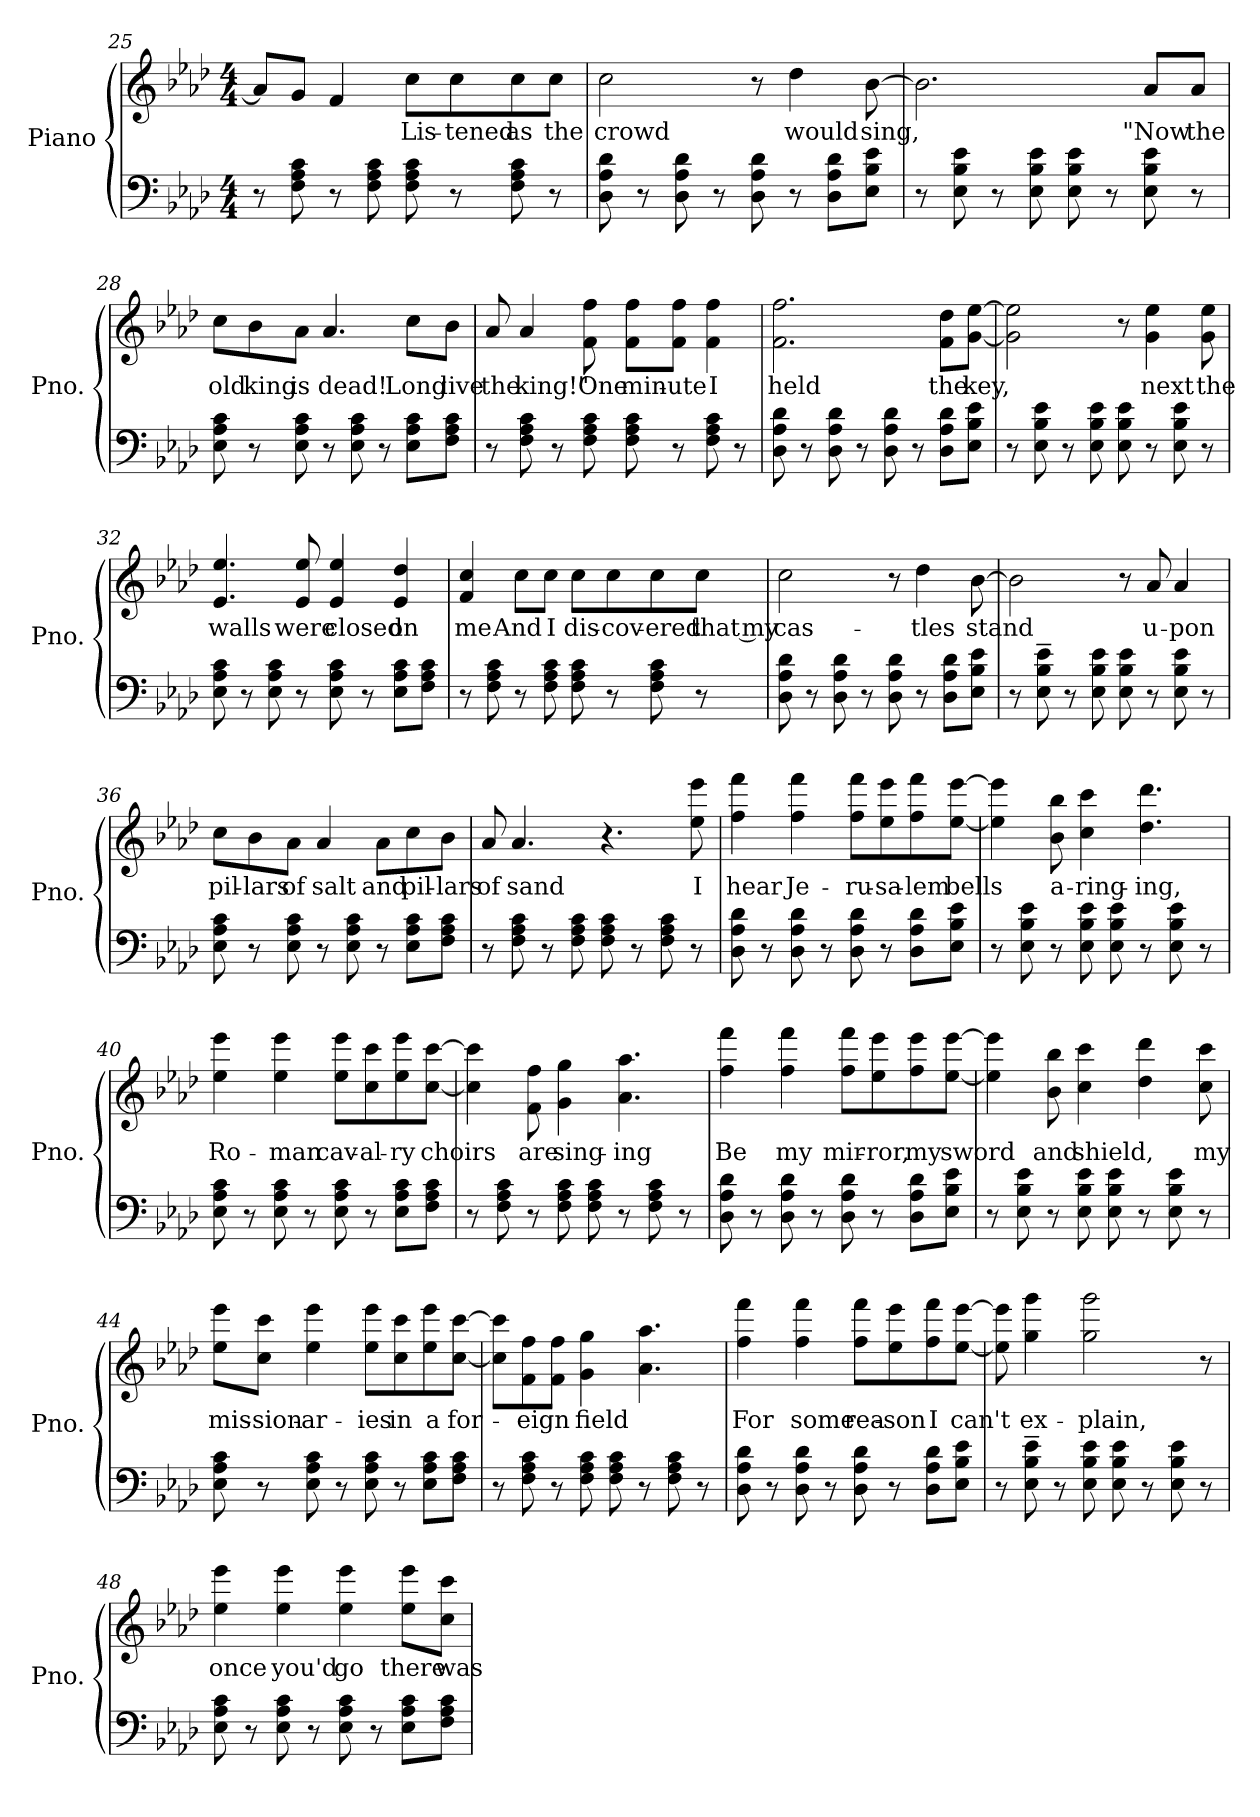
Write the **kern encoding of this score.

**kern	**kern	**text
*part1	*part1	*part1
*staff2	*staff1	*staff1
*I"Piano	*	*
*I'Pno.	*	*
*clefF4	*clefG2	*
*k[b-e-a-d-]	*k[b-e-a-d-]	*
*M4/4	*M4/4	*
=25	=25	=25
8r	8a-/L]	.
8F\ 8A-\ 8c\	8g/J	.
8r	4f/	.
8F\ 8A-\ 8c\	.	.
8F\ 8A-\ 8c\	8cc\L	Lis-
8r	8cc\	-tened
8F\ 8A-\ 8c\	8cc\	as
8r	8cc\J	the
!!LO:PB:g=z
=26	=26	=26
8D-\ 8A-\ 8d-\	2cc\	crowd
8r	.	.
8D-\ 8A-\ 8d-\	.	.
8r	.	.
8D-\ 8A-\ 8d-\	8r	.
8r	4dd-\	would
8D-\ 8A-\ 8d-\L	.	.
8E-\ 8B-\ 8e-\J	[8b-\	sing,
=27	=27	=27
8r	2.b-\]	.
8E-\ 8B-\ 8e-\	.	.
8r	.	.
8E-\ 8B-\ 8e-\	.	.
8E-\ 8B-\ 8e-\	.	.
8r	.	.
8E-\ 8B-\ 8e-\	8a-/L	"Now
8r	8a-/J	the
=28	=28	=28
8E-\ 8A-\ 8c\	8cc\L	old
8r	8b-\	king
8E-\ 8A-\ 8c\	8a-\J	is
8r	4.a-/	dead!
8E-\ 8A-\ 8c\	.	.
8r	.	.
8E-\ 8A-\ 8c\L	8cc\L	Long
8F\ 8A-\ 8c\J	8b-\J	live
=29	=29	=29
8r	8a-/	the
8F\ 8A-\ 8c\	4a-/	king!"
8r	.	.
8F\ 8A-\ 8c\	8f\ 8ff\	One
8F\ 8A-\ 8c\	8f\ 8ff\L	min-
8r	8f\ 8ff\J	-ute
8F\ 8A-\ 8c\	4f\ 4ff\	I
8r	.	.
!!LO:LB:g=z
=30	=30	=30
8D-\ 8A-\ 8d-\	2.f\ 2.ff\	held
8r	.	.
8D-\ 8A-\ 8d-\	.	.
8r	.	.
8D-\ 8A-\ 8d-\	.	.
8r	.	.
8D-\ 8A-\ 8d-\L	8f\ 8dd-\L	the
8E-\ 8B-\ 8e-\J	[8g\ [8ee-\J	key,
=31	=31	=31
8r	2g\] 2ee-\]	.
8E-\ 8B-\ 8e-\	.	.
8r	.	.
8E-\ 8B-\ 8e-\	.	.
8E-\ 8B-\ 8e-\	8r	.
8r	4g\ 4ee-\	next
8E-\ 8B-\ 8e-\	.	.
8r	8g\ 8ee-\	the
=32	=32	=32
8E-\ 8A-\ 8c\	4.e-/ 4.ee-/	walls
8r	.	.
8E-\ 8A-\ 8c\	.	.
8r	8e-/ 8ee-/	were
8E-\ 8A-\ 8c\	4e-/ 4ee-/	closed
8r	.	.
8E-\ 8A-\ 8c\L	4e-/ 4dd-/	on
8F\ 8A-\ 8c\J	.	.
=33	=33	=33
8r	4f/ 4cc/	me
8F\ 8A-\ 8c\	.	.
8r	8cc\L	And
8F\ 8A-\ 8c\	8cc\J	I
8F\ 8A-\ 8c\	8cc\L	dis-
8r	8cc\	-cov-
8F\ 8A-\ 8c\	8cc\	-ered
8r	8cc\J	that my
!!LO:LB:g=z
=34	=34	=34
8D-\ 8A-\ 8d-\	2cc\	cas-
8r	.	.
8D-\ 8A-\ 8d-\	.	.
8r	.	.
8D-\ 8A-\ 8d-\	8r	.
8r	4dd-\	-tles
8D-\ 8A-\ 8d-\L	.	.
8E-\ 8B-\ 8e-\J	[8b-\	stand
=35	=35	=35
8r	2b-\]	.
8E-\~ 8B-\~ 8e-\~	.	.
8r	.	.
8E-\ 8B-\ 8e-\	.	.
8E-\ 8B-\ 8e-\	8r	.
8r	8a-/	u-
8E-\ 8B-\ 8e-\	4a-/	-pon
8r	.	.
=36	=36	=36
8E-\ 8A-\ 8c\	8cc\L	pil-
8r	8b-\	-lars
8E-\ 8A-\ 8c\	8a-\J	of
8r	4a-/	salt
8E-\ 8A-\ 8c\	.	.
8r	8a-\L	and
8E-\ 8A-\ 8c\L	8cc\	pil-
8F\ 8A-\ 8c\J	8b-\J	-lars
=37	=37	=37
8r	8a-/	of
8F\ 8A-\ 8c\	4.a-/	sand
8r	.	.
8F\ 8A-\ 8c\	.	.
8F\ 8A-\ 8c\	4.r	.
8r	.	.
8F\ 8A-\ 8c\	.	.
8r	8ee-\ 8eee-\	I
=38	=38	=38
8D-\ 8A-\ 8d-\	4ff\ 4fff\	hear
8r	.	.
8D-\ 8A-\ 8d-\	4ff\ 4fff\	Je-
8r	.	.
8D-\ 8A-\ 8d-\	8ff\ 8fff\L	-ru-
8r	8ee-\ 8eee-\	-sa-
8D-\ 8A-\ 8d-\L	8ff\ 8fff\	-lem
8E-\ 8B-\ 8e-\J	[8ee-\ [8eee-\J	bells
!!LO:LB:g=z
=39	=39	=39
8r	4ee-\] 4eee-\]	.
8E-\ 8B-\ 8e-\	.	.
8r	8b-\ 8bb-\	a-
8E-\ 8B-\ 8e-\	4cc\ 4ccc\	-ring-
8E-\ 8B-\ 8e-\	.	.
8r	4.dd-\ 4.ddd-\	-ing,
8E-\ 8B-\ 8e-\	.	.
8r	.	.
=40	=40	=40
8E-\ 8A-\ 8c\	4ee-\ 4eee-\	Ro-
8r	.	.
8E-\ 8A-\ 8c\	4ee-\ 4eee-\	-man
8r	.	.
8E-\ 8A-\ 8c\	8ee-\ 8eee-\L	cav-
8r	8cc\ 8ccc\	-al-
8E-\ 8A-\ 8c\L	8ee-\ 8eee-\	-ry
8F\ 8A-\ 8c\J	[8cc\ [8ccc\J	choirs
=41	=41	=41
8r	4cc\] 4ccc\]	.
8F\ 8A-\ 8c\	.	.
8r	8f\ 8ff\	are
8F\ 8A-\ 8c\	4g\ 4gg\	sing-
8F\ 8A-\ 8c\	.	.
8r	4.a-\ 4.aa-\	-ing
8F\ 8A-\ 8c\	.	.
8r	.	.
=42	=42	=42
8D-\ 8A-\ 8d-\	4ff\ 4fff\	Be
8r	.	.
8D-\ 8A-\ 8d-\	4ff\ 4fff\	my
8r	.	.
8D-\ 8A-\ 8d-\	8ff\ 8fff\L	mir-
8r	8ee-\ 8eee-\	-ror,
8D-\ 8A-\ 8d-\L	8ff\ 8eee-\	my
8E-\ 8B-\ 8e-\J	[8ee-\ [8eee-\J	sword
=43	=43	=43
8r	4ee-\] 4eee-\]	.
8E-\ 8B-\ 8e-\	.	.
8r	8b-\ 8bb-\	and
8E-\ 8B-\ 8e-\	4cc\ 4ccc\	shield,
8E-\ 8B-\ 8e-\	.	.
8r	4dd-\ 4ddd-\	.
8E-\ 8B-\ 8e-\	.	.
8r	8cc\ 8ccc\	my
!!LO:LB:g=z
=44	=44	=44
8E-\ 8A-\ 8c\	8ee-\ 8eee-\L	mis-
8r	8cc\ 8ccc\J	-sion-
8E-\ 8A-\ 8c\	4ee-\ 4eee-\	-ar-
8r	.	.
8E-\ 8A-\ 8c\	8ee-\ 8eee-\L	-ies
8r	8cc\ 8ccc\	in
8E-\ 8A-\ 8c\L	8ee-\ 8eee-\	a
8F\ 8A-\ 8c\J	[8cc\ [8ccc\J	for-
=45	=45	=45
8r	8cc\] 8ccc\]L	.
8F\ 8A-\ 8c\	8f\ 8ff\	-eign
8r	8f\ 8ff\J	.
8F\ 8A-\ 8c\	4g\ 4gg\	field
8F\ 8A-\ 8c\	.	.
8r	4.a-\ 4.aa-\	.
8F\ 8A-\ 8c\	.	.
8r	.	.
=46	=46	=46
8D-\ 8A-\ 8d-\	4ff\ 4fff\	For
8r	.	.
8D-\ 8A-\ 8d-\	4ff\ 4fff\	some
8r	.	.
8D-\ 8A-\ 8d-\	8ff\ 8fff\L	rea-
8r	8ee-\ 8eee-\	-son
8D-\ 8A-\ 8d-\L	8ff\ 8fff\	I
8E-\ 8B-\ 8e-\J	[8ee-\ [8eee-\J	can't
=47	=47	=47
8r	8ee-\] 8eee-\]	.
8E-\~ 8B-\~ 8e-\~	4gg\ 4ggg\	ex-
8r	.	.
8E-\ 8B-\ 8e-\	2gg\ 2ggg\	-plain,
8E-\ 8B-\ 8e-\	.	.
8r	.	.
8E-\ 8B-\ 8e-\	.	.
8r	8r	.
!!LO:PB:g=z
=48	=48	=48
8E-\ 8A-\ 8c\	4ee-\ 4eee-\	once
8r	.	.
8E-\ 8A-\ 8c\	4ee-\ 4eee-\	you'd
8r	.	.
8E-\ 8A-\ 8c\	4ee-\ 4eee-\	go
8r	.	.
8E-\ 8A-\ 8c\L	8ee-\ 8eee-\L	there
8F\ 8A-\ 8c\J	8cc\ 8ccc\J	was
=	=	=
*-	*-	*-
